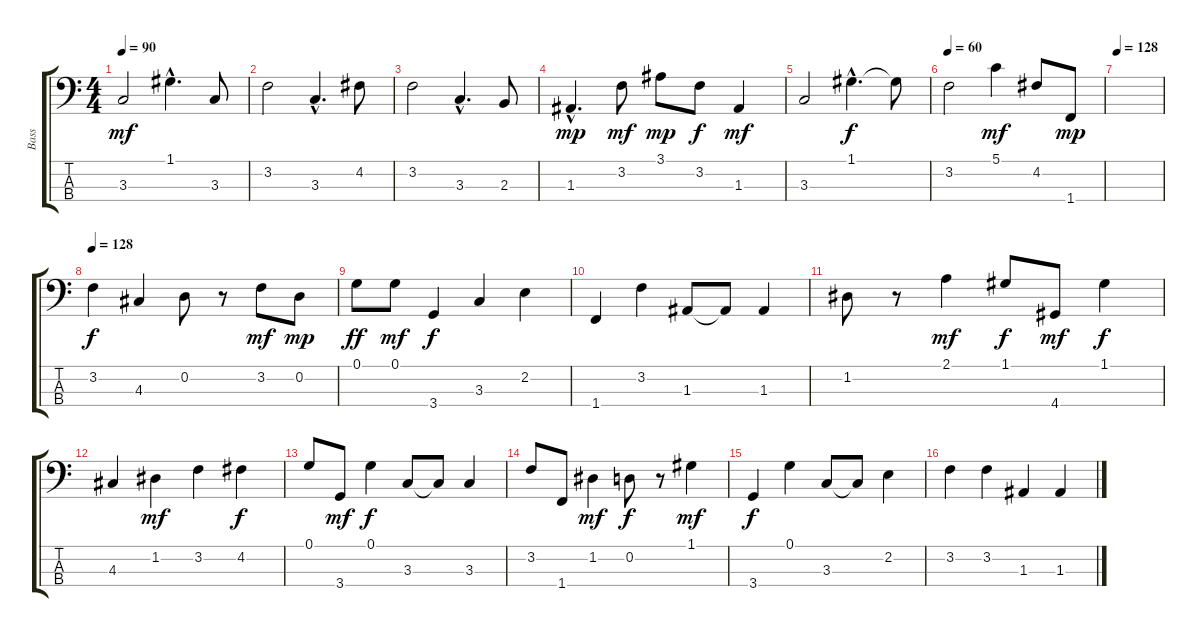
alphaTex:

\track ("Bass" "Bass") {instrument acousticbass}
\staff {score tabs}
\tuning (G2 D2 A1 E1) {hide}
\ts (4 4)
\tempo 90
\clef f4
\ks c
3.3.2{dy mf} 1.1{hac}.4{d} 3.3.8 |
3.2.2 3.3{hac}.4{d} 4.2.8 |
3.2.2 3.3{hac}.4{d} 2.3.8 |
1.3{hac}.4{d dy mp} 3.2.8{dy mf} 3.1.8{dy mp} 3.2.8{dy f} 1.3.4{dy mf} |
3.3.2 1.1{hac}.4{d dy f} 1.1{t}.8 |
\tempo 60
3.2.2 5.1.4{dy mf} 4.2.8 1.4.8{dy mp} |
\tempo 128
|
\tempo 128
3.2.4{dy f} 4.3.4 0.2.8 r.8 3.2.8{dy mf} 0.2.8{dy mp} |
0.1.8{dy ff} 0.1.8{dy mf} 3.4.4{dy f} 3.3.4 2.2.4 |
1.4.4 3.2.4 1.3.8 1.3{t}.8 1.3.4 |
1.2.8 r.8 2.1.4{dy mf} 1.1.8{dy f} 4.4.8{dy mf} 1.1.4{dy f} |
4.3.4 1.2.4{dy mf} 3.2.4 4.2.4{dy f} |
0.1.8 3.4.8{dy mf} 0.1.4{dy f} 3.3.8 3.3{t}.8 3.3.4 |
3.2.8 1.4.8 1.2.4{dy mf} 0.2.8{dy f} r.8 1.1.4{dy mf} |
3.4.4{dy f} 0.1.4 3.3.8 3.3{t}.8 2.2.4 |
3.2.4 3.2.4 1.3.4 1.3.4
